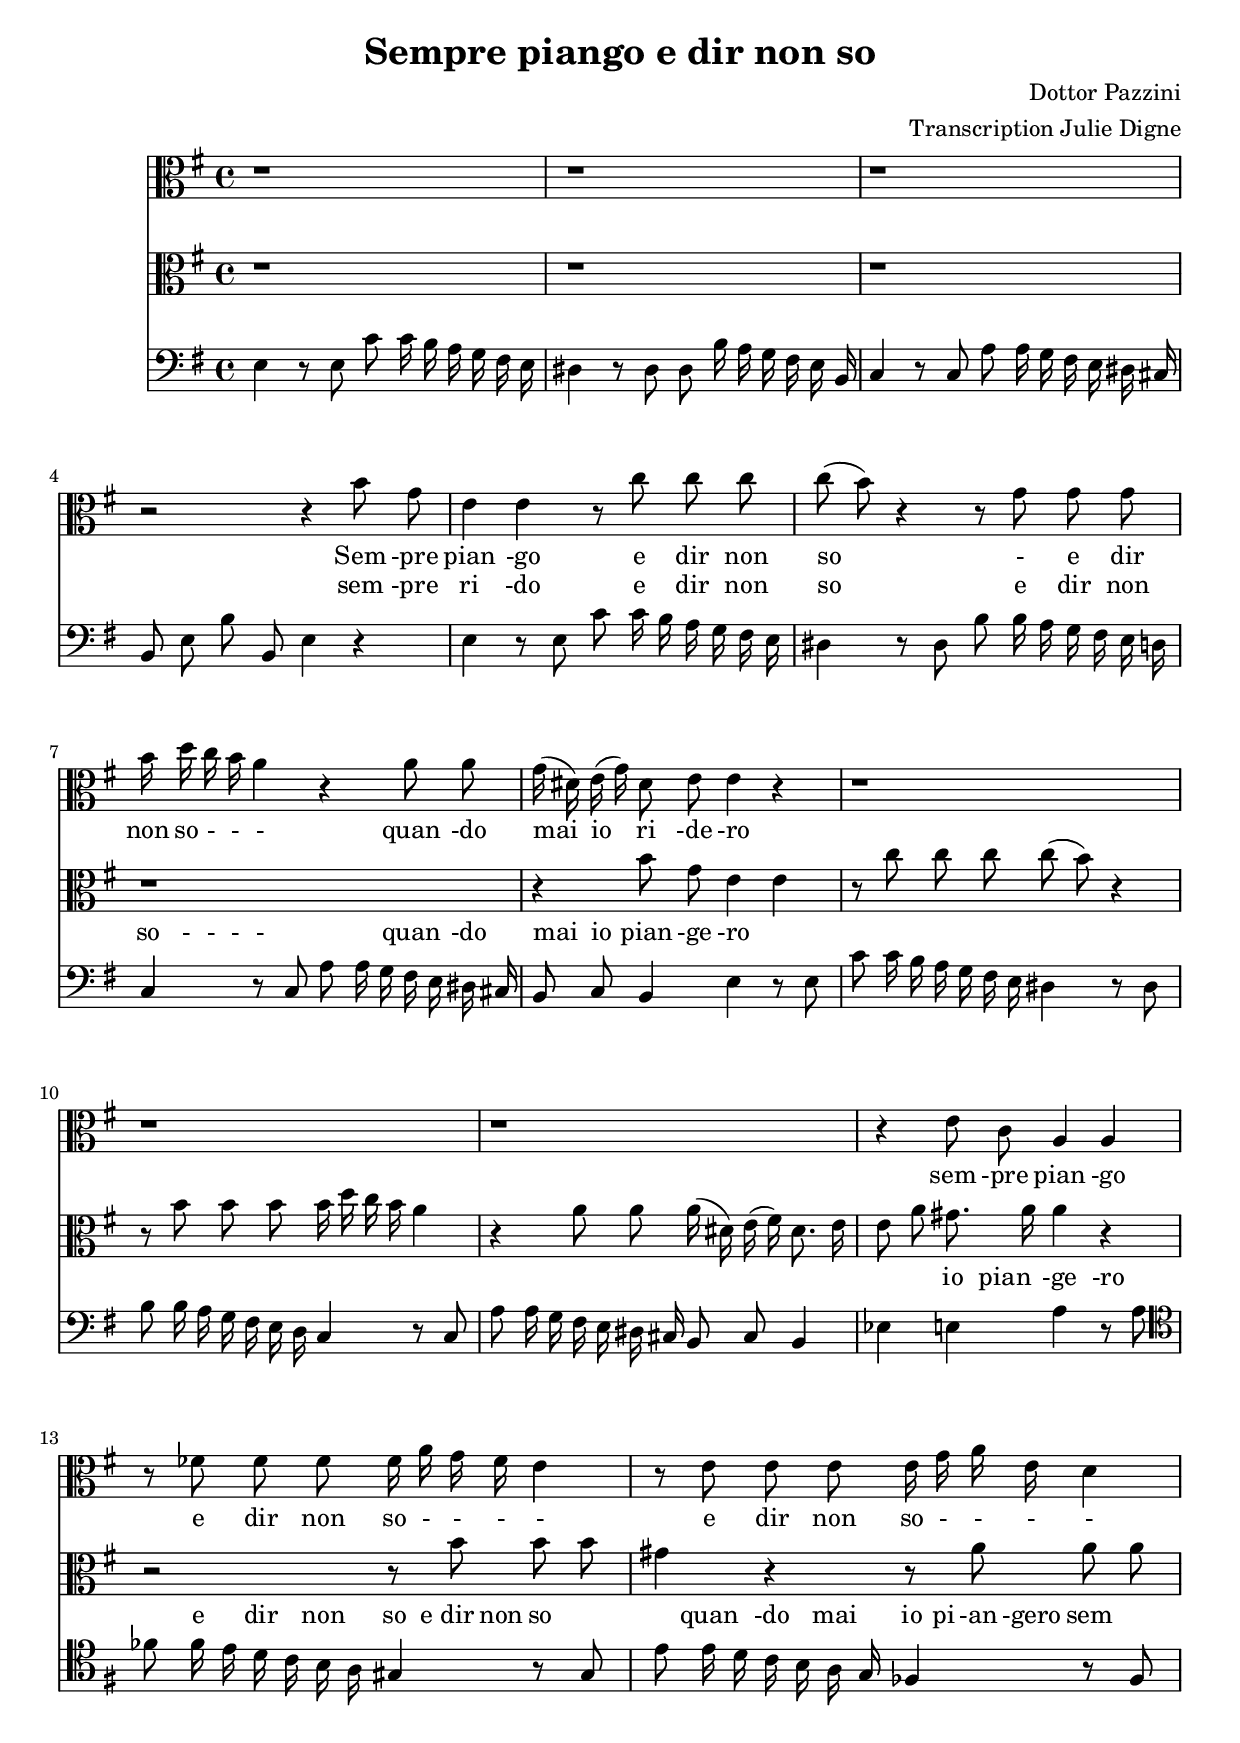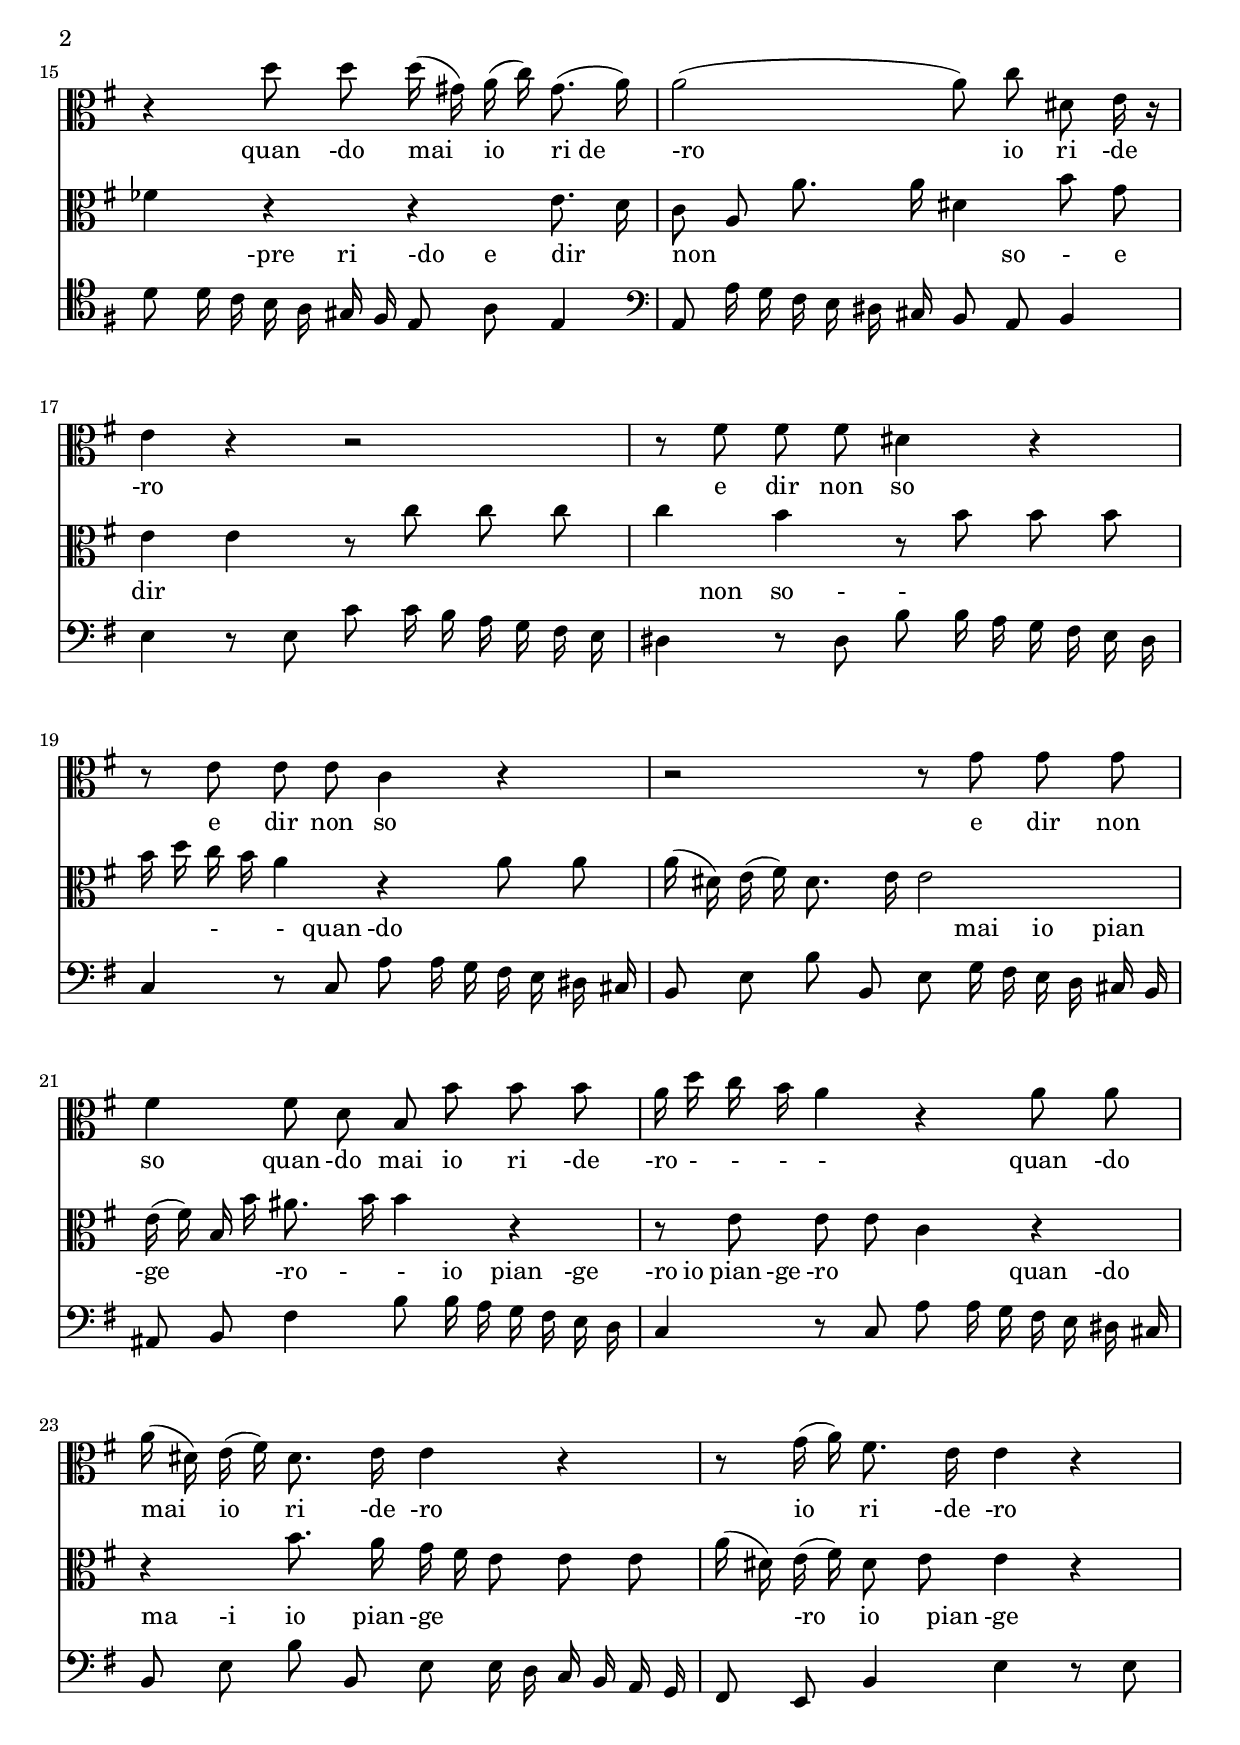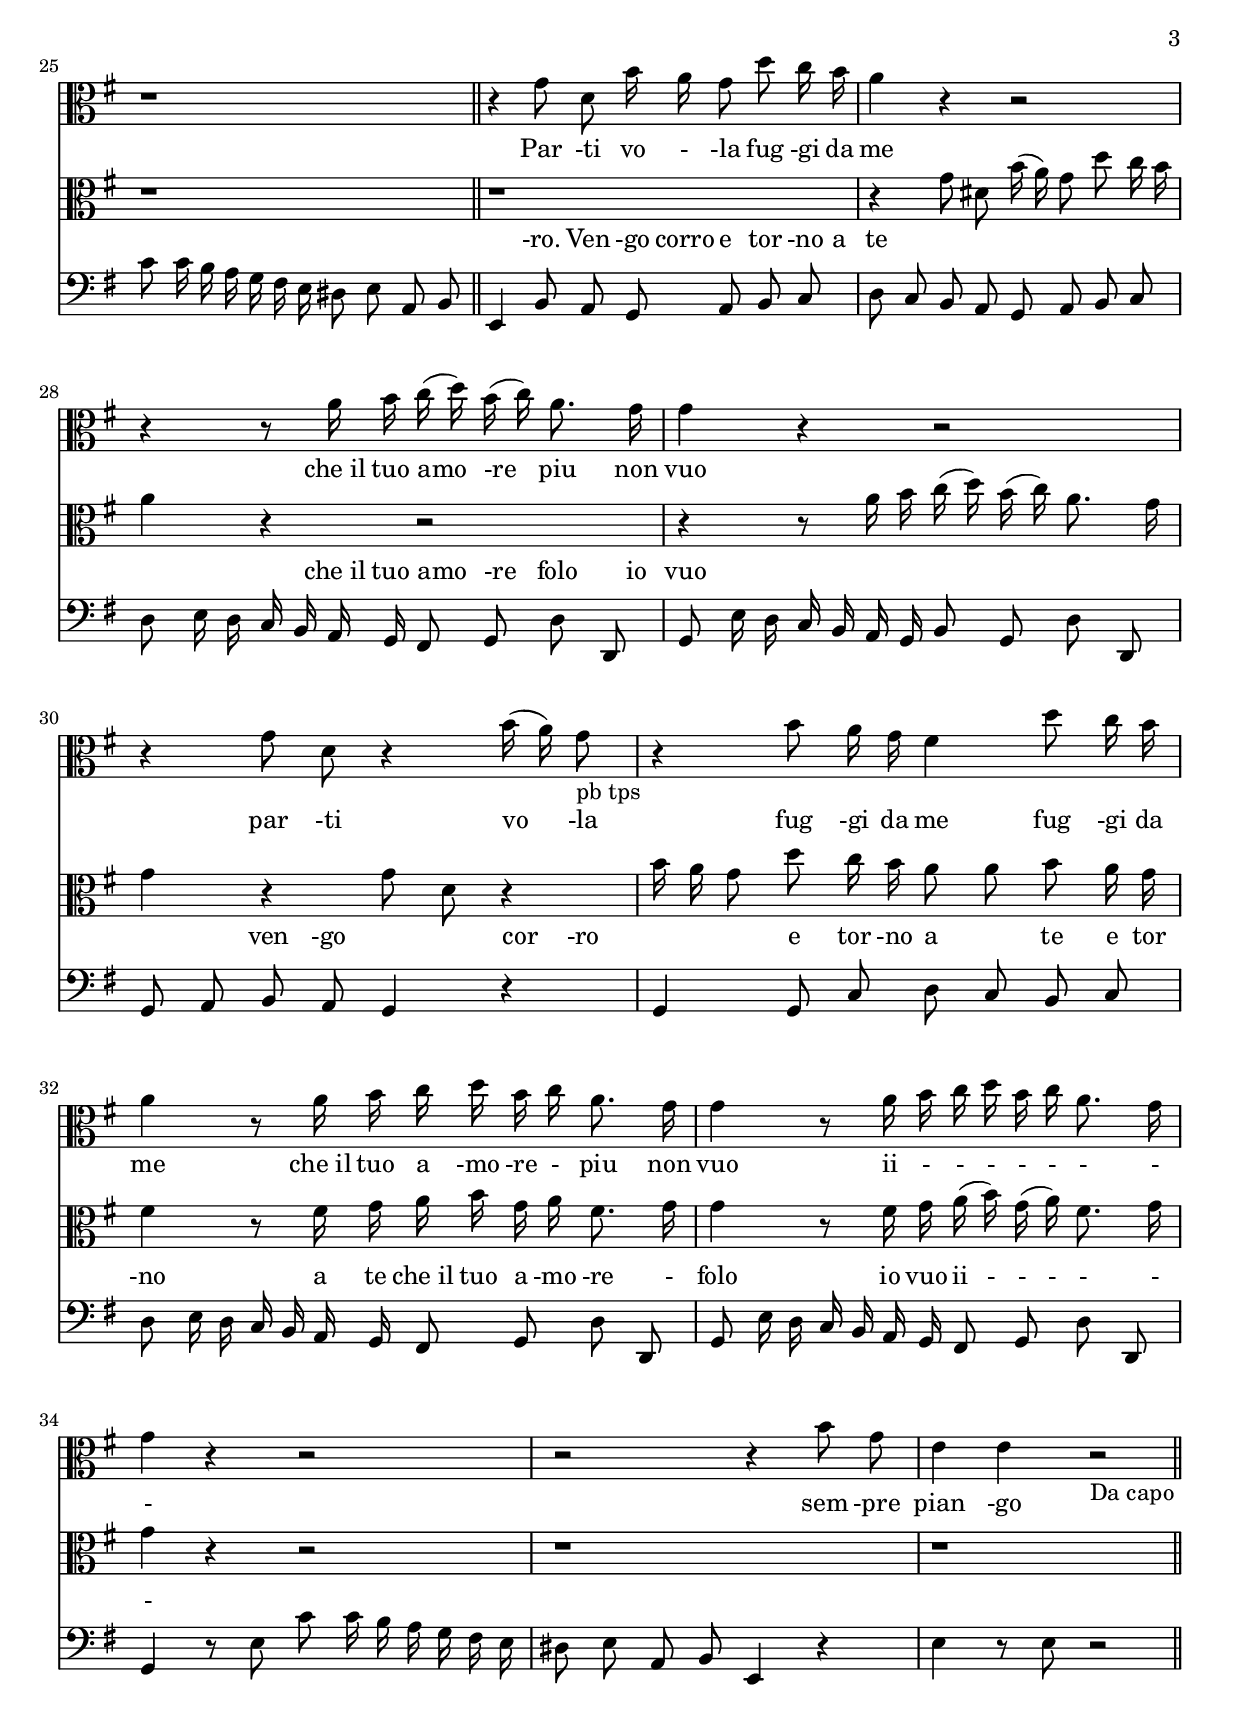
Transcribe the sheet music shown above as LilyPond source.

\version "2.10.10"
\header {
  title = "Sempre piango e dir non so"
  composer = "Dottor Pazzini"
  arranger ="Transcription Julie Digne"
}


highvoice=\relative c' { 
        \clef alto
        %\clef treble
        \time 4/4
	\key g \major
  \autoBeamOff
        r1
        r1
        r1
        r2 r4 b'8 g8
        e4 e r8 c'8 c c
        c(b) r4 r8 g g g\break
        
        b16 d c b a4 r4 a8 a8
        g16(dis) e(g) dis8 e e4 r4
        r1
        r1
        r1
        r4 e8 c8 a4 a\break
        
        r8 fes'8 fes fes fes16 a g fes e4
        r8 e e e e16 g a e d4
        r4 d'8 d d16 (gis,16) a(c) gis8.(a16)
        a2(a8) c8 dis, e16 r16\break
        
        e4 r4 r2
        r8 fis8 fis fis dis4 r4
        r8 e e e c4 r4
        r2 r8 g'8 g g
        fis4 fis8 d b b' b b
        a16 d c b a4 r4 a8 a\break
        
        a16(dis,) e(fis) dis8. e16 e4 r4
        r8 g16(a) fis8. e16 e4 r4
        r1 \bar "||"
        r4 g8 d b'16 a g8  d' c16 b
        a4 r4 r2\break
        
        r4 r8 a16 b c(d) b(c) a8. g16
        g4 r r2
        r4 g8 d r4 b'16(a) g8-"pb tps" %ici pb
        r4 b8 a16  g fis4 d'8 c16 b16\break
        
        a4 r8 a16 b c d b c a8. g16
        g4 r8 a16 b c d b c a8. g16
        g4 r4 r2
        r2 r4 b8 g
        e4 e r2-"Da capo"
     }

texta = \lyricmode{
  Sem -pre pian -go e dir non so - e dir non so - - -
  quan -do mai io ri -de -ro
  sem -pre pian -go
  e dir non so - - - -
  e dir non so - - - -
  quan -do mai io "ri de" -ro
  io ri -de -ro
  e dir non so
  e dir non so
  e dir non 
  so quan -do mai io ri -de -ro - - - -
  quan -do mai io ri -de -ro
  io ri -de -ro
  
  Par -ti vo - -la fug -gi da me
  "che il" tuo amo -re piu non vuo
  par -ti vo -la
  fug -gi da me fug -gi da me
  "che il" tuo a -mo -re - piu non vuo ii - - - - - - - -
  sem -pre pian -go
}

medvoice=\relative c' { 
        %\clef treble
        \clef alto
        \time 4/4
	\key g \major
  \autoBeamOff
  
        r1
        r1
        r1
        r1
        r1
        r1 \break
        
        r1 
        r4 b'8 g e4 e
        r8 c'8 c c c(b) r4
        r8 b b b b16 d c b a4
        r4 a8 a a16(dis,) e(fis) dis8. e16
        e8 a gis8. a16 a4 r4
        
        r2 r8 b b b
        gis4 r r8 a a a
        fes4 r4 r4 e8. d16
        c8 a a'8. a16 dis,4 b'8 g8 
        
        e4 e r8 c'8 c c
        c4 b r8 b b b
        b16 d c b a4 r4 a8 a
        a16(dis,) e(fis) dis8. e16 e2
        e16(fis) b, b' ais8. b16 b4 r4
        r8 e,8 e e c4 r4
        
        r4 b'8. a16 g16 fis e8 e e
        a16(dis,) e16(fis) dis8 e e4 r4
        r1 \bar "||"
        r1
        r4 g8 dis b'16(a) g8 d' c16 b
        
        a4 r4 r2
        r4 r8 a16 b c(d) b(c) a8. g16
        g4 r4 g8 d8 r4
        b'16 a16 g8 d'8 c16 b16 a8 a8 b a16 g16
        fis4 r8 fis16 g  a b g a fis8. g16
        g4 r8 fis16  g a(b) g(a) fis8. g16
        g4 r4 r2
        r1
        r1 \bar "||"
        

     }
     
textb =\lyricmode{
  sem -pre ri -do
  e dir non so
  e dir non so - - - -
  quan -do mai io pian -ge -ro
  io pian -ge -ro
  e dir non so
  e dir non so
  quan -do mai io pi -an -gero
  sem -pre ri -do
  e dir non so -
  e dir non so - - - -
  quan -do mai io pian -ge -ro - -
  io pian -ge -ro
  io pian -ge -ro
  quan -do ma -i
  io pian -ge -ro
  io pian -ge -ro.
  Ven -go corro e tor -no a te
  "che il" tuo amo -re folo io
  vuo ven -go
  cor -ro e tor -no a te e tor -no a
  te "che il"  tuo a -mo -re - folo io
  vuo ii - - - - - - 
}  

     

continuo = \relative c {
        \clef bass
        \key g \major
        \time 4/4
        \autoBeamOff
        
        e4 r8 e  c' c16 b a g fis e
        dis4 r8 dis8 dis b'16 a g fis e b
        c4 r8 c8 a' a16 g fis e dis cis
        b8 e b' b, e4 r4
        e4 r8 e c' c16 b a g fis e
        dis4 r8 dis8 b'8 b16 a g fis e d
        
        c4 r8 c a' a16 g fis e dis cis
        b8 c b4 e r8 e8
        c'8 c16 b a g fis e dis4 r8 dis8
        b'8 b16 a g fis e d c4 r8 c8
        a'8 a16 g fis e dis cis b8 cis8 b4
        ees4 e4 a r8 a	
        
        \clef tenor
        fes' fes16 e d c b a gis4 r8 gis
        e'8 e16 d c b a g fes4 r8 fes8
        d'8 d16 c b a gis fis e8 a e4
        \clef bass
        a,8 a'16 g fis e dis cis b8 a b4
        
        e4 r8 e8 c'8 c16 b a g fis e
        dis4 r8 dis b'8 b16 a g fis e dis
        c4 r8 c8 a' a16 g fis e dis cis
        b8 e8 b'8 b, e g16 fis e d cis b
        ais8 b fis'4 b8 b16 a g fis e d
        c4 r8 c8 a' a16 g fis e dis cis
        
        b8 e b' b, e e16 d c b a g
        fis8 e b'4 e r8 e8
        c'8 c16 b a g fis e dis8 e a, b
        e,4 b'8 a g a b c
        d c b a g a b c
        
        d e16 d c b a g fis8 g d' d,
        g8 e'16 d c b a g b8 g d' d,
        g8 a b a g4 r4
        g4 g8 c d  c b c
        
        d8 e16 d c b a g fis8 g d' d,
        g8 e'16 d c b a g fis8 g d' d,
        g4 r8 e'8 c' c16 b a g fis e
        
        dis8 e a, b e,4 r4
        e'4 r8 e8 r2
}

\score {
  <<
    \context Staff = highvoice
    <<
     \set Staff.midiInstrument = #"piccolo"
     %\set Staff.midiMinimumVolume = #0.8
     %\set Staff.midiMaximumVolume = #0.8
      \context Voice = Mezzo   {\highvoice }
      \addlyrics{\texta}
    >>
        \context Staff = medvoice
    <<
      \set Staff.midiInstrument = #"clarinet"
      %\set Staff.midiMinimumVolume = #0.3
      %\set Staff.midiMaximumVolume = #0.3
      %\context Voice = soprano   {\transpose b a \sing }
      \context Voice = Mezzo  {\medvoice }
      \addlyrics{\textb}
    >>
    \context Staff = continuo
  <<
    \set Staff.midiInstrument = #"piano"
      %\set Staff.midiMinimumVolume = #0.3
      %\set Staff.midiMaximumVolume = #0.3
      %\context Voice = soprano   {\transpose b a \sing }
      \context Voice = Continuo  {\continuo }
  >>
>>  
 %\midi{}
}


\layout {
    \context {\RemoveEmptyStaffContext}
}